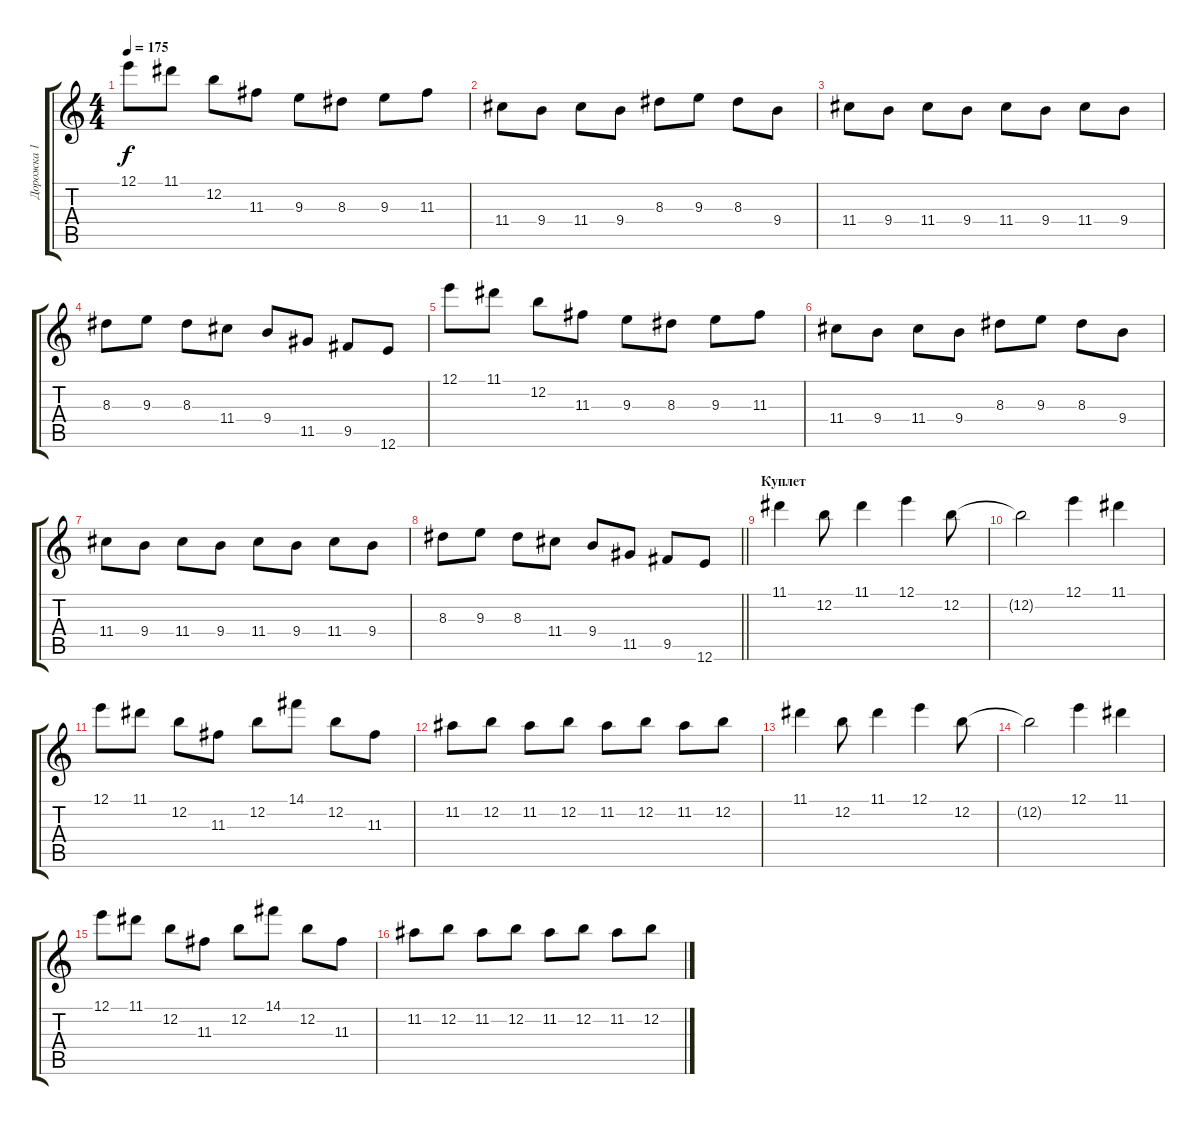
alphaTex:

\track ("Дорожка 1" "Дорожка 1") {instrument distortionguitar}
\staff {score tabs}
\tuning (E4 B3 G3 D3 A2 E2) {hide}
\ts (4 4)
\tempo 175
\clef g2
\ks c
12.1.8{dy f} 11.1.8 12.2.8 11.3.8 9.3.8 8.3.8 9.3.8 11.3.8 |
11.4.8 9.4.8 11.4.8 9.4.8 8.3.8 9.3.8 8.3.8 9.4.8 |
11.4.8 9.4.8 11.4.8 9.4.8 11.4.8 9.4.8 11.4.8 9.4.8 |
8.3.8 9.3.8 8.3.8 11.4.8 9.4.8 11.5.8 9.5.8 12.6.8 |
12.1.8 11.1.8 12.2.8 11.3.8 9.3.8 8.3.8 9.3.8 11.3.8 |
11.4.8 9.4.8 11.4.8 9.4.8 8.3.8 9.3.8 8.3.8 9.4.8 |
11.4.8 9.4.8 11.4.8 9.4.8 11.4.8 9.4.8 11.4.8 9.4.8 |
\barLineRight lightlight
8.3.8 9.3.8 8.3.8 11.4.8 9.4.8 11.5.8 9.5.8 12.6.8 |
\section ("" "Куплет")
11.1.4 12.2.8 11.1.4 12.1.4 12.2.8 |
12.2{t}.2 12.1.4 11.1.4 |
12.1.8 11.1.8 12.2.8 11.3.8 12.2.8 14.1.8 12.2.8 11.3.8 |
11.2.8 12.2.8 11.2.8 12.2.8 11.2.8 12.2.8 11.2.8 12.2.8 |
11.1.4 12.2.8 11.1.4 12.1.4 12.2.8 |
12.2{t}.2 12.1.4 11.1.4 |
12.1.8 11.1.8 12.2.8 11.3.8 12.2.8 14.1.8 12.2.8 11.3.8 |
11.2.8 12.2.8 11.2.8 12.2.8 11.2.8 12.2.8 11.2.8 12.2.8
